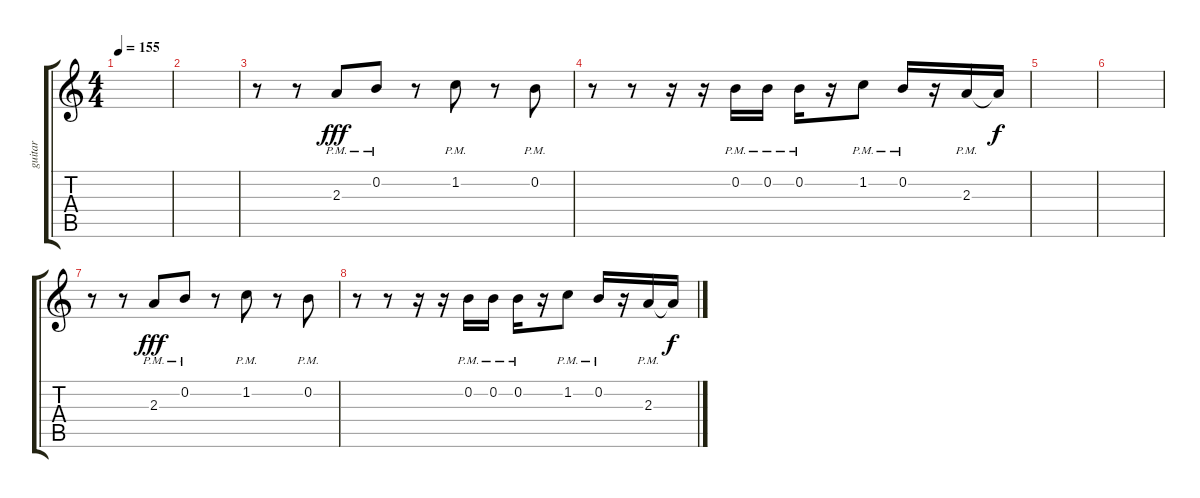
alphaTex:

\track ("guitar" "guitar") {instrument acousticguitarsteel}
\staff {score tabs}
\tuning (E4 B3 G3 D3 A2 E2) {hide}
\ts (4 4)
\tempo 155
\clef g2
\ks c
|
|
r.8 r.8 2.3{pm}.8{dy fff} 0.2{pm}.8 r.8 1.2{pm}.8 r.8 0.2{pm}.8 |
r.8 r.8 r.16 r.16 0.2{pm}.16 0.2{pm}.16 0.2{pm}.16 r.16 1.2{pm}.8 0.2{pm}.16 r.16 2.3{pm}.16 2.3{t}.16{dy f} |
|
|
r.8 r.8 2.3{pm}.8{dy fff} 0.2{pm}.8 r.8 1.2{pm}.8 r.8 0.2{pm}.8 |
r.8 r.8 r.16 r.16 0.2{pm}.16 0.2{pm}.16 0.2{pm}.16 r.16 1.2{pm}.8 0.2{pm}.16 r.16 2.3{pm}.16 2.3{t}.16{dy f}
